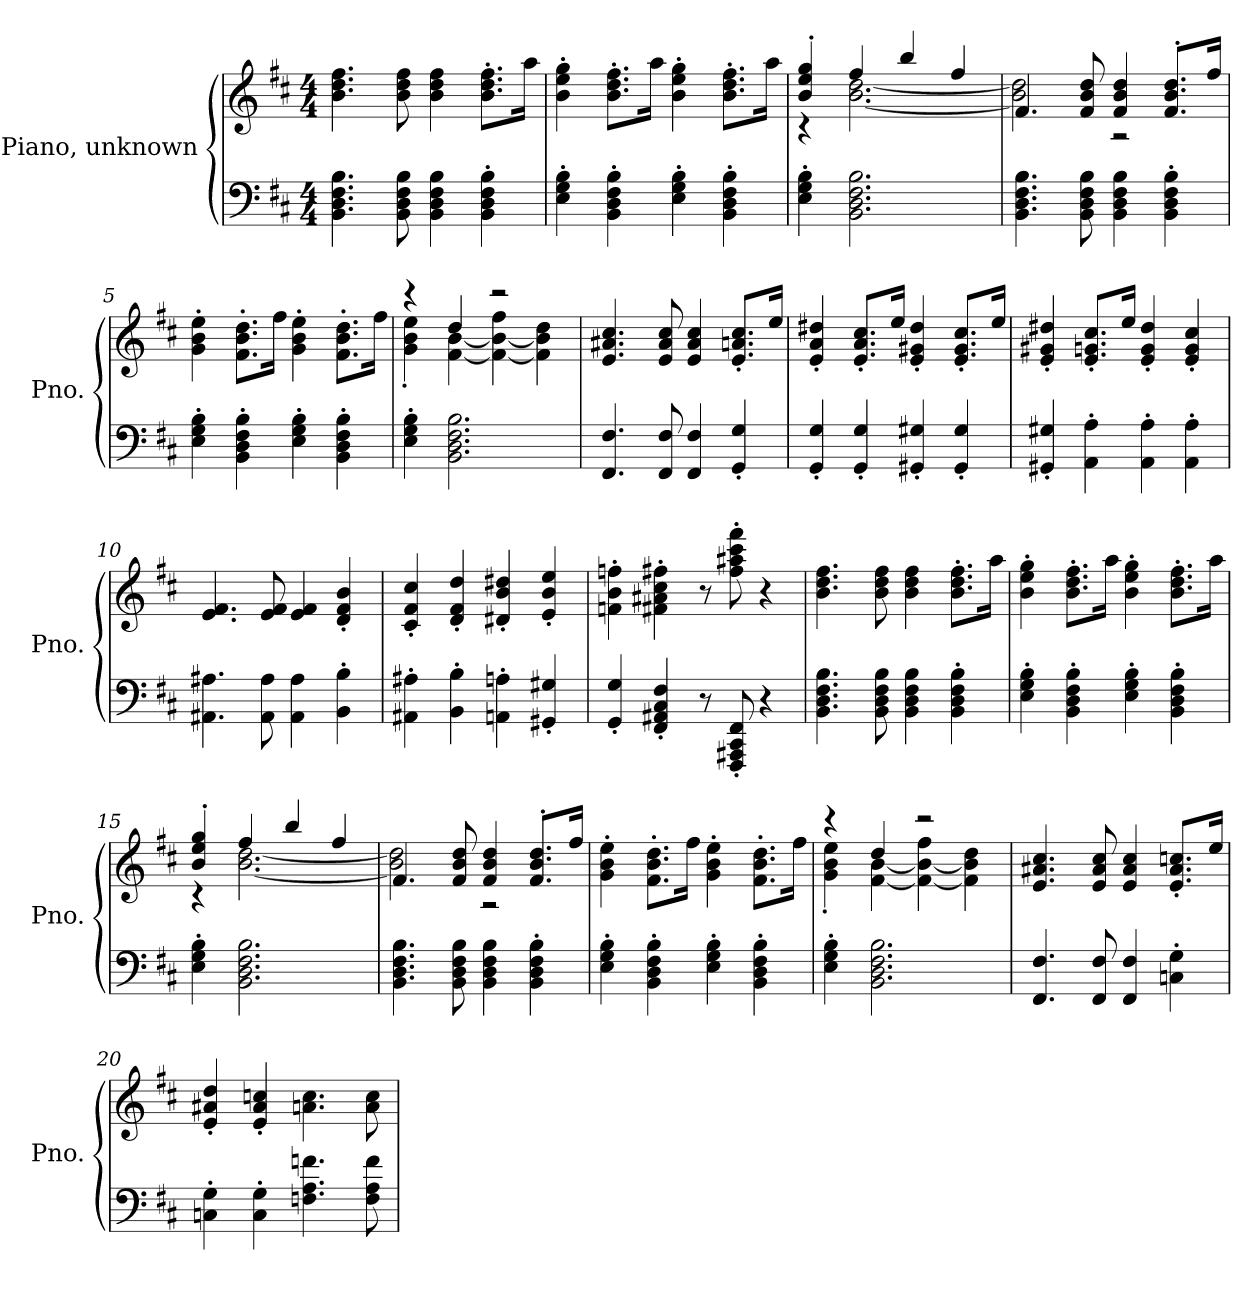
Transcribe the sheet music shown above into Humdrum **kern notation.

**kern	**kern
*part1	*part1
*staff2	*staff1
*I"Piano, unknown	*
*I'Pno.	*
*clefF4	*clefG2
*k[f#c#]	*k[f#c#]
*M4/4	*M4/4
*MM120	*MM120
=1	=1
4.BB\ 4.D\ 4.F#\ 4.B\	4.b\ 4.dd\ 4.ff#\
8BB\ 8D\ 8F#\ 8B\	8b\ 8dd\ 8ff#\
4BB\ 4D\ 4F#\ 4B\	4b\ 4dd\ 4ff#\
4BB\' 4D\' 4F#\' 4B\'	8.b\' 8.dd\' 8.ff#\'L
.	16aa\Jk
=2	=2
4E\' 4G\' 4B\'	4b\' 4ee\' 4gg\'
4BB\' 4D\' 4F#\' 4B\'	8.b\' 8.dd\' 8.ff#\'L
.	16aa\Jk
4E\' 4G\' 4B\'	4b\' 4ee\' 4gg\'
4BB\' 4D\' 4F#\' 4B\'	8.b\' 8.dd\' 8.ff#\'L
.	16aa\Jk
=3	=3
*	*^
4E\' 4G\' 4B\'	4b/' 4ee/' 4gg/'	4r
2.BB\ 2.D\ 2.F#\ 2.B\	4ff#/	[2.b\ [2.dd\
.	4bb/	.
.	4ff#/	.
=4	=4	=4
4.BB\ 4.D\ 4.F#\ 4.B\	4.f#/	2b\] 2dd\]
8BB\ 8D\ 8F#\ 8B\	8f#/ 8b/ 8dd/	.
4BB\ 4D\ 4F#\ 4B\	4f#/ 4b/ 4dd/	2r
4BB\' 4D\' 4F#\' 4B\'	8.f#/' 8.b/' 8.dd/'L	.
.	16ff#/Jk	.
*	*v	*v
=5	=5
4E\' 4G\' 4B\'	4g\' 4b\' 4ee\'
4BB\' 4D\' 4F#\' 4B\'	8.f#\' 8.b\' 8.dd\'L
.	16ff#\Jk
4E\' 4G\' 4B\'	4g\' 4b\' 4ee\'
4BB\' 4D\' 4F#\' 4B\'	8.f#\' 8.b\' 8.dd\'L
.	16ff#\Jk
=6	=6
*	*^
4E\' 4G\' 4B\'	4r	4g\' 4b\' 4ee\'
2.BB\ 2.D\ 2.F#\ 2.B\	4dd/	[4f#\ [4b\
.	2r	4f#\_ 4b\_ 4ff#\
.	.	4f#\] 4b\] 4dd\
*	*v	*v
!!LO:LB:g=z
=7	=7
4.FF#/ 4.F#/	4.e/ 4.a#X/ 4.cc#/
8FF#/ 8F#/	8e/ 8a#/ 8cc#/
4FF#/ 4F#/	4e/ 4a#/ 4cc#/
4GG/' 4G/'	8.e/' 8.an/' 8.cc#/'L
.	16ee/Jk
=8	=8
4GG/' 4G/'	4e/' 4a/' 4dd#X/'
4GG/' 4G/'	8.e/' 8.a/' 8.cc#/'L
.	16ee/Jk
4GG#X/' 4G#X/'	4e/' 4g#X/' 4dd#/'
4GG#/' 4G#/'	8.e/' 8.g#/' 8.cc#/'L
.	16ee/Jk
=9	=9
4GG#X/' 4G#X/'	4e/' 4g#X/' 4dd#X/'
4AA\' 4A\'	8.e/' 8.gn/' 8.cc#/'L
.	16ee/Jk
4AA\' 4A\'	4e/' 4g/' 4dd#/'
4AA\' 4A\'	4e/' 4g/' 4cc#/'
=10	=10
4.AA#X\ 4.A#X\	4.e/ 4.f#/
8AA#\ 8A#\	8e/ 8f#/
4AA#\ 4A#\	4e/ 4f#/
4BB\' 4B\'	4d/' 4f#/' 4b/'
=11	=11
4AA#X\' 4A#X\'	4c#/' 4f#/' 4cc#/'
4BB\' 4B\'	4d/' 4f#/' 4dd/'
4AAn\' 4An\'	4d#X/' 4b/' 4dd#X/'
4GG#X/' 4G#X/'	4e/' 4b/' 4ee/'
!!LO:LB:g=z
=12	=12
4GG/' 4G/'	4fn\' 4b\' 4ffn\'
4FF#/' 4AA#X/' 4C#/' 4F#/'	4f#X\' 4a#X\' 4cc#\' 4ff#X\'
8r	8r
8FFF#/' 8AAA#X/' 8CC#/' 8FF#/'	8ff#\' 8aa#X\' 8ccc#\' 8fff#\'
4r	4r
=13	=13
4.BB\ 4.D\ 4.F#\ 4.B\	4.b\ 4.dd\ 4.ff#\
8BB\ 8D\ 8F#\ 8B\	8b\ 8dd\ 8ff#\
4BB\ 4D\ 4F#\ 4B\	4b\ 4dd\ 4ff#\
4BB\' 4D\' 4F#\' 4B\'	8.b\' 8.dd\' 8.ff#\'L
.	16aa\Jk
=14	=14
4E\' 4G\' 4B\'	4b\' 4ee\' 4gg\'
4BB\' 4D\' 4F#\' 4B\'	8.b\' 8.dd\' 8.ff#\'L
.	16aa\Jk
4E\' 4G\' 4B\'	4b\' 4ee\' 4gg\'
4BB\' 4D\' 4F#\' 4B\'	8.b\' 8.dd\' 8.ff#\'L
.	16aa\Jk
=15	=15
*	*^
4E\' 4G\' 4B\'	4b/' 4ee/' 4gg/'	4r
2.BB\ 2.D\ 2.F#\ 2.B\	4ff#/	[2.b\ [2.dd\
.	4bb/	.
.	4ff#/	.
=16	=16	=16
4.BB\ 4.D\ 4.F#\ 4.B\	4.f#/	2b\] 2dd\]
8BB\ 8D\ 8F#\ 8B\	8f#/ 8b/ 8dd/	.
4BB\ 4D\ 4F#\ 4B\	4f#/ 4b/ 4dd/	2r
4BB\' 4D\' 4F#\' 4B\'	8.f#/' 8.b/' 8.dd/'L	.
.	16ff#/Jk	.
*	*v	*v
=17	=17
4E\' 4G\' 4B\'	4g\' 4b\' 4ee\'
4BB\' 4D\' 4F#\' 4B\'	8.f#\' 8.b\' 8.dd\'L
.	16ff#\Jk
4E\' 4G\' 4B\'	4g\' 4b\' 4ee\'
4BB\' 4D\' 4F#\' 4B\'	8.f#\' 8.b\' 8.dd\'L
.	16ff#\Jk
!!LO:LB:g=z
=18	=18
*	*^
4E\' 4G\' 4B\'	4r	4g\' 4b\' 4ee\'
2.BB\ 2.D\ 2.F#\ 2.B\	4dd/	[4f#\ [4b\
.	2r	4f#\_ 4b\_ 4ff#\
.	.	4f#\] 4b\] 4dd\
*	*v	*v
=19	=19
4.FF#/ 4.F#/	4.e/ 4.a#X/ 4.cc#/
8FF#/ 8F#/	8e/ 8a#/ 8cc#/
4FF#/ 4F#/	4e/ 4a#/ 4cc#/
4Cn\' 4G\'	8.e/' 8.a#/' 8.ccn/'L
.	16ee/Jk
=20	=20
4Cn\' 4G\'	4e/' 4a#X/' 4dd/'
4C\' 4G\'	4e/' 4a#/' 4ccn/'
4.Fn\ 4.A\ 4.fn\	4.an\ 4.cc\
8F\ 8A\ 8f\	8a\ 8cc\
=	=
*-	*-
